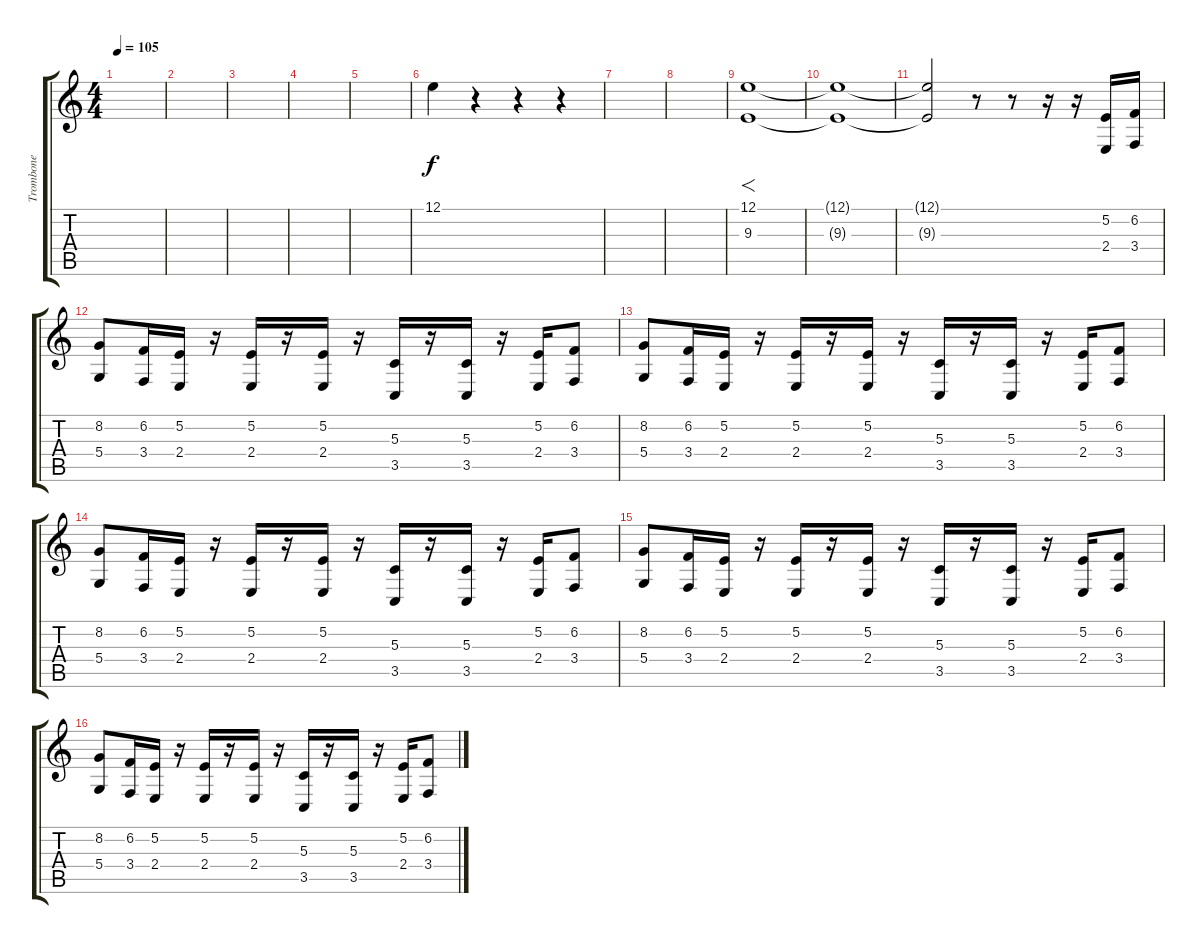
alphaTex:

\track ("Trombone" "Trombone") {instrument trombone}
\staff {score tabs}
\tuning (E4 B3 G3 D3 A2 E2) {hide}
\ts (4 4)
\tempo 105
\clef g2
\ks c
|
|
|
|
|
12.1.4 r.4 r.4 r.4 |
|
|
(12.1 9.3).1{f} |
(12.1{t} 9.3{t}).1 |
(12.1{t} 9.3{t}).2 r.8 r.8 r.16 r.16 (5.2 2.4).16 (6.2 3.4).16 |
(8.2 5.4).8 (6.2 3.4).16 (5.2 2.4).16 r.16 (5.2 2.4).16 r.16 (5.2 2.4).16 r.16 (5.3 3.5).16 r.16 (5.3 3.5).16 r.16 (5.2 2.4).16 (6.2 3.4).8 |
(8.2 5.4).8 (6.2 3.4).16 (5.2 2.4).16 r.16 (5.2 2.4).16 r.16 (5.2 2.4).16 r.16 (5.3 3.5).16 r.16 (5.3 3.5).16 r.16 (5.2 2.4).16 (6.2 3.4).8 |
(8.2 5.4).8 (6.2 3.4).16 (5.2 2.4).16 r.16 (5.2 2.4).16 r.16 (5.2 2.4).16 r.16 (5.3 3.5).16 r.16 (5.3 3.5).16 r.16 (5.2 2.4).16 (6.2 3.4).8 |
(8.2 5.4).8 (6.2 3.4).16 (5.2 2.4).16 r.16 (5.2 2.4).16 r.16 (5.2 2.4).16 r.16 (5.3 3.5).16 r.16 (5.3 3.5).16 r.16 (5.2 2.4).16 (6.2 3.4).8 |
(8.2 5.4).8 (6.2 3.4).16 (5.2 2.4).16 r.16 (5.2 2.4).16 r.16 (5.2 2.4).16 r.16 (5.3 3.5).16 r.16 (5.3 3.5).16 r.16 (5.2 2.4).16 (6.2 3.4).8
